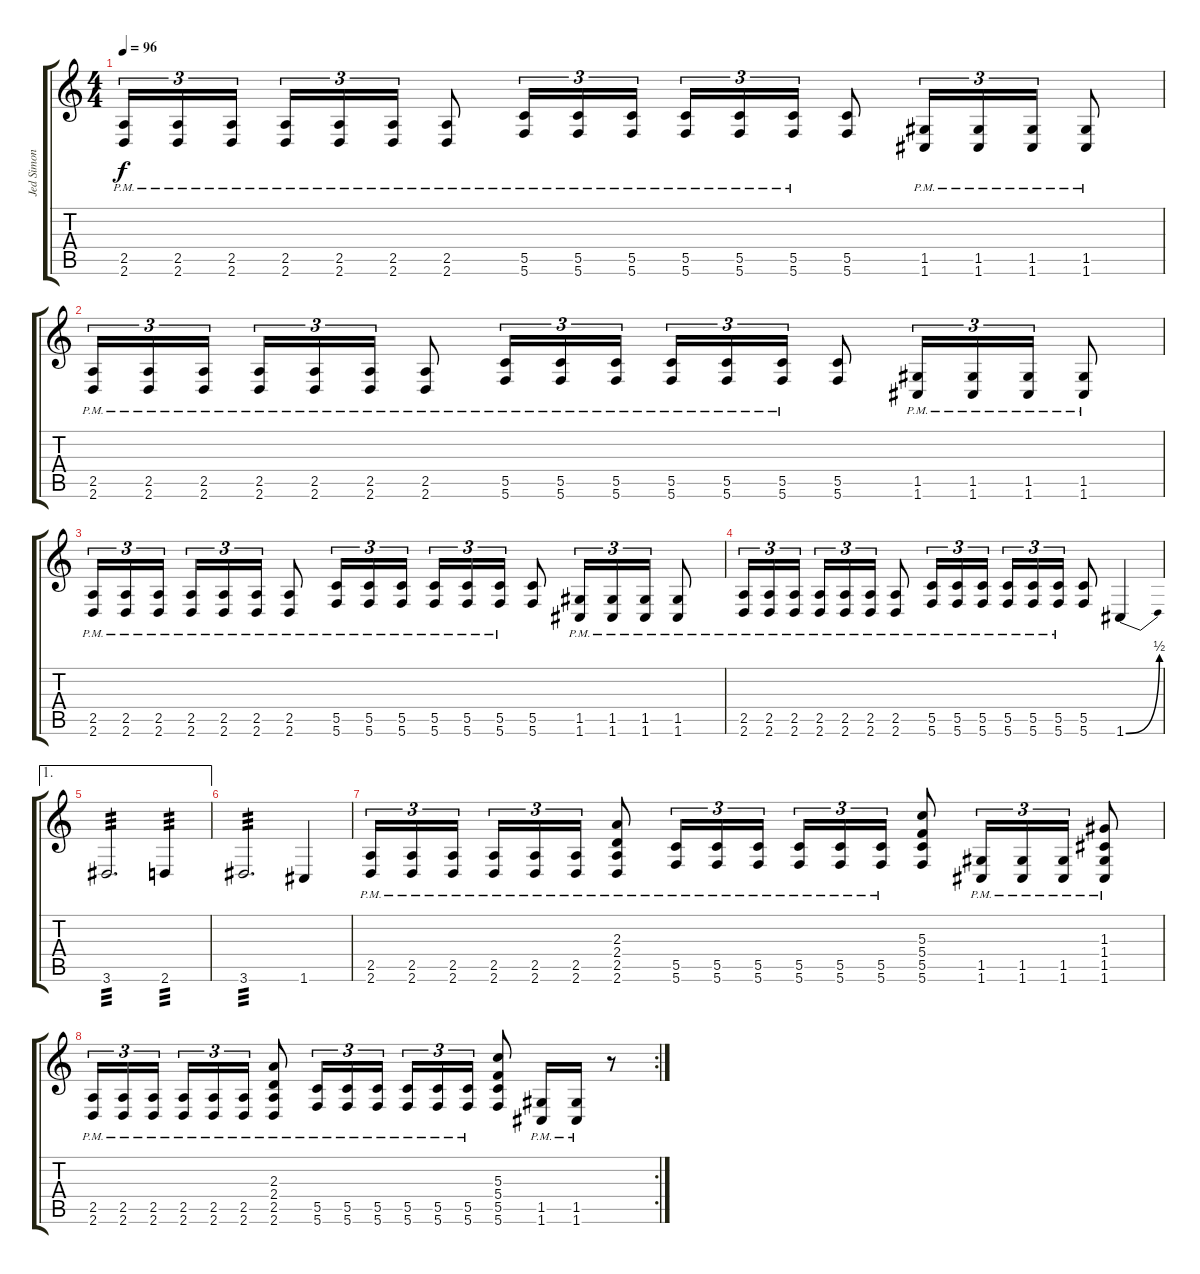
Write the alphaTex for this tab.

\track ("Jed Simon" "Jed Simon") {instrument distortionguitar}
\staff {score tabs}
\tuning (E4 C4 G3 C3 G2 C2) {hide}
\ts (4 4)
\tempo 96
\clef g2
\ks c
(2.5 2.6{pm}).16{tu (3 2) dy f} (2.5 2.6{pm}).16{tu (3 2)} (2.5 2.6{pm}).16{tu (3 2)} (2.5 2.6{pm}).16{tu (3 2)} (2.5 2.6{pm}).16{tu (3 2)} (2.5 2.6{pm}).16{tu (3 2)} (2.5 2.6{pm}).8 (5.5 5.6{pm}).16{tu (3 2)} (5.5 5.6{pm}).16{tu (3 2)} (5.5 5.6{pm}).16{tu (3 2)} (5.5 5.6{pm}).16{tu (3 2)} (5.5 5.6{pm}).16{tu (3 2)} (5.5 5.6{pm}).16{tu (3 2)} (5.5 5.6).8 (1.5 1.6{pm}).16{tu (3 2)} (1.5 1.6{pm}).16{tu (3 2)} (1.5 1.6{pm}).16{tu (3 2)} (1.5 1.6{pm}).8 |
(2.5 2.6{pm}).16{tu (3 2)} (2.5 2.6{pm}).16{tu (3 2)} (2.5 2.6{pm}).16{tu (3 2)} (2.5 2.6{pm}).16{tu (3 2)} (2.5 2.6{pm}).16{tu (3 2)} (2.5 2.6{pm}).16{tu (3 2)} (2.5 2.6{pm}).8 (5.5 5.6{pm}).16{tu (3 2)} (5.5 5.6{pm}).16{tu (3 2)} (5.5 5.6{pm}).16{tu (3 2)} (5.5 5.6{pm}).16{tu (3 2)} (5.5 5.6{pm}).16{tu (3 2)} (5.5 5.6{pm}).16{tu (3 2)} (5.5 5.6).8 (1.5 1.6{pm}).16{tu (3 2)} (1.5 1.6{pm}).16{tu (3 2)} (1.5 1.6{pm}).16{tu (3 2)} (1.5 1.6{pm}).8 |
(2.5 2.6{pm}).16{tu (3 2)} (2.5 2.6{pm}).16{tu (3 2)} (2.5 2.6{pm}).16{tu (3 2)} (2.5 2.6{pm}).16{tu (3 2)} (2.5 2.6{pm}).16{tu (3 2)} (2.5 2.6{pm}).16{tu (3 2)} (2.5 2.6{pm}).8 (5.5 5.6{pm}).16{tu (3 2)} (5.5 5.6{pm}).16{tu (3 2)} (5.5 5.6{pm}).16{tu (3 2)} (5.5 5.6{pm}).16{tu (3 2)} (5.5 5.6{pm}).16{tu (3 2)} (5.5 5.6{pm}).16{tu (3 2)} (5.5 5.6).8 (1.5 1.6{pm}).16{tu (3 2)} (1.5 1.6{pm}).16{tu (3 2)} (1.5 1.6{pm}).16{tu (3 2)} (1.5 1.6{pm}).8 |
(2.5 2.6{pm}).16{tu (3 2)} (2.5 2.6{pm}).16{tu (3 2)} (2.5 2.6{pm}).16{tu (3 2)} (2.5 2.6{pm}).16{tu (3 2)} (2.5 2.6{pm}).16{tu (3 2)} (2.5 2.6{pm}).16{tu (3 2)} (2.5 2.6{pm}).8 (5.5 5.6{pm}).16{tu (3 2)} (5.5 5.6{pm}).16{tu (3 2)} (5.5 5.6{pm}).16{tu (3 2)} (5.5 5.6{pm}).16{tu (3 2)} (5.5 5.6{pm}).16{tu (3 2)} (5.5 5.6{pm}).16{tu (3 2)} (5.5 5.6).8 1.6{be (bend 0 0 60 2)}.4 |
\ae 1
3.6.2{d tp 3} 2.6.4{tp 3} |
3.6.2{d tp 3} 1.6.4 |
(2.5 2.6{pm}).16{tu (3 2)} (2.5 2.6{pm}).16{tu (3 2)} (2.5 2.6{pm}).16{tu (3 2)} (2.5 2.6{pm}).16{tu (3 2)} (2.5 2.6{pm}).16{tu (3 2)} (2.5 2.6{pm}).16{tu (3 2)} (2.3 2.4 2.5 2.6{pm}).8 (5.5 5.6{pm}).16{tu (3 2)} (5.5 5.6{pm}).16{tu (3 2)} (5.5 5.6{pm}).16{tu (3 2)} (5.5 5.6{pm}).16{tu (3 2)} (5.5 5.6{pm}).16{tu (3 2)} (5.5 5.6{pm}).16{tu (3 2)} (5.3 5.4 5.5 5.6).8 (1.5 1.6{pm}).16{tu (3 2)} (1.5 1.6{pm}).16{tu (3 2)} (1.5 1.6{pm}).16{tu (3 2)} (1.3 1.4 1.5 1.6{pm}).8 |
\rc 2
(2.5 2.6{pm}).16{tu (3 2)} (2.5 2.6{pm}).16{tu (3 2)} (2.5 2.6{pm}).16{tu (3 2)} (2.5 2.6{pm}).16{tu (3 2)} (2.5 2.6{pm}).16{tu (3 2)} (2.5 2.6{pm}).16{tu (3 2)} (2.3 2.4 2.5 2.6{pm}).8 (5.5 5.6{pm}).16{tu (3 2)} (5.5 5.6{pm}).16{tu (3 2)} (5.5 5.6{pm}).16{tu (3 2)} (5.5 5.6{pm}).16{tu (3 2)} (5.5 5.6{pm}).16{tu (3 2)} (5.5 5.6{pm}).16{tu (3 2)} (5.3 5.4 5.5 5.6).8 (1.5 1.6{pm}).16 (1.5 1.6{pm}).16 r.8
